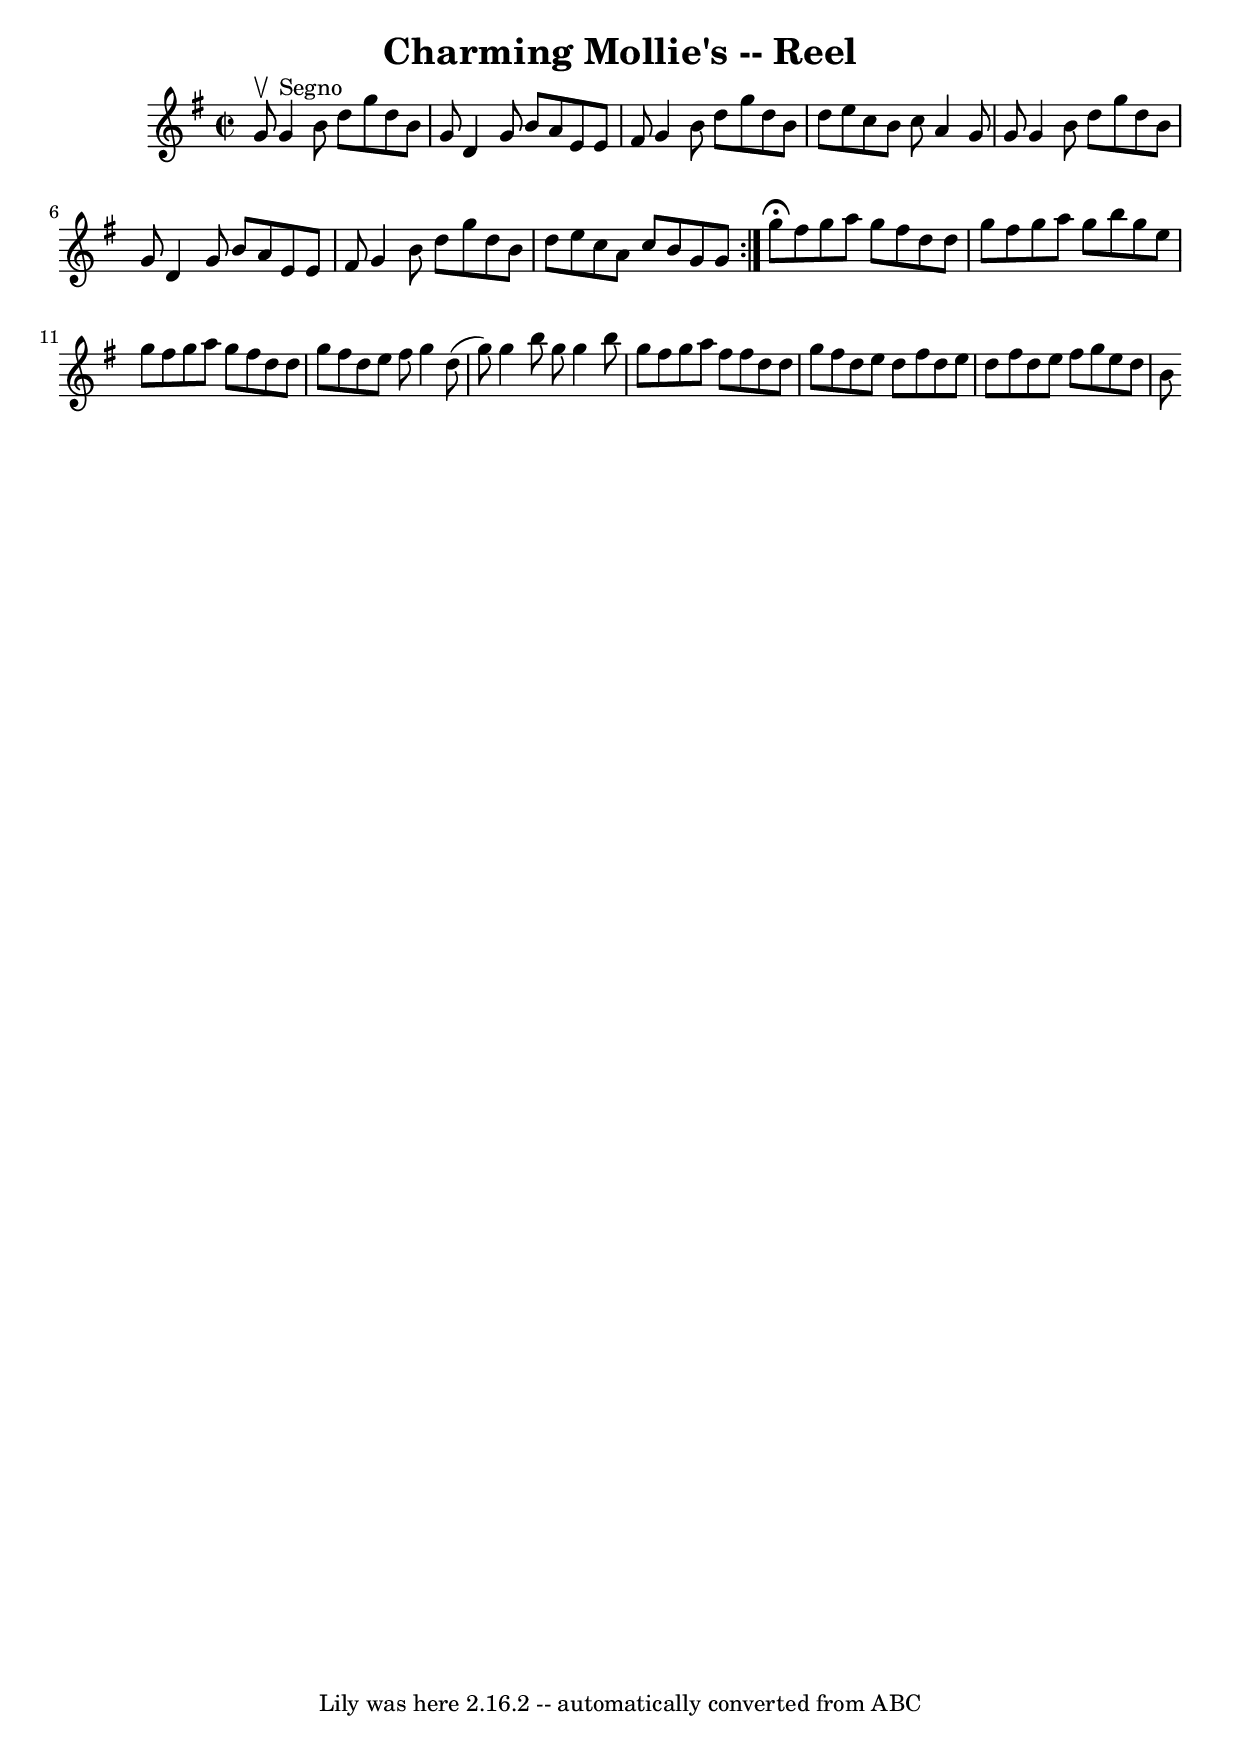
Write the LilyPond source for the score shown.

\version "2.16.2"
\include "Mammoth.ily"
\header {
  %% book = "Ryan's Mammoth Collection"
 crossRefNumber = "1"
 footnotes = ""
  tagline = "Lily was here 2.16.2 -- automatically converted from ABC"
  title = "Charming Mollie's -- Reel"

}
voicedefault =  {



  \repeat volta 2 {

    \override Staff.TimeSignature #'style = #'C
    \time 2/2 
    \key g \major g'8^\upbow    |
 g'4^"Segno" b'8 d''8 g''8 d''8 b'8 g'8   |
 d'4 g'8 b'8 a'8 e'8 e'8 fis'8   |
 g'4 b'8 d''8 g''8 d''8 b'8 d''8   |
 e''8 c''8 b'8 c''8 a'4 g'8 g'8  |
 g'4 b'8 d''8 g''8 d''8 b'8 g'8   |
 d'4 g'8 b'8 a'8 e'8 e'8 fis'8   |
 g'4 b'8 d''8 g''8 d''8 b'8 d''8   |
 e''8 c''8 a'8 c''8 b'8 g'8 g'8       } g''8^\fermata  |
 fis''8 g''8 a''8 g''8 fis''8 d''8 d''8 g''8   |
 fis''8 g''8 a''8 g''8 b''8 g''8 e''8 g''8   |
 fis''8 g''8 a''8 g''8 fis''8 d''8 d''8 g''8   |
 fis''8 d''8 e''8 fis''8 g''4 d''8 (g''8)  |
 g''4 b''8 g''8 g''4 b''8 g''8  |
 fis''8 g''8 a''8 fis''8 fis''8 d''8 d''8 g''8   |
 fis''8 d''8 e''8 d''8 fis''8 d''8 e''8 d''8   |
 fis''8 d''8 e''8 fis''8 g''8 e''8 d''8 b'8    \bar "| |"   

}

\score{
  <<

    \context Staff="default"
    {
      \voicedefault 
      
    }

  >>
  \layout {
    
  }
  \midi {
  }

}
